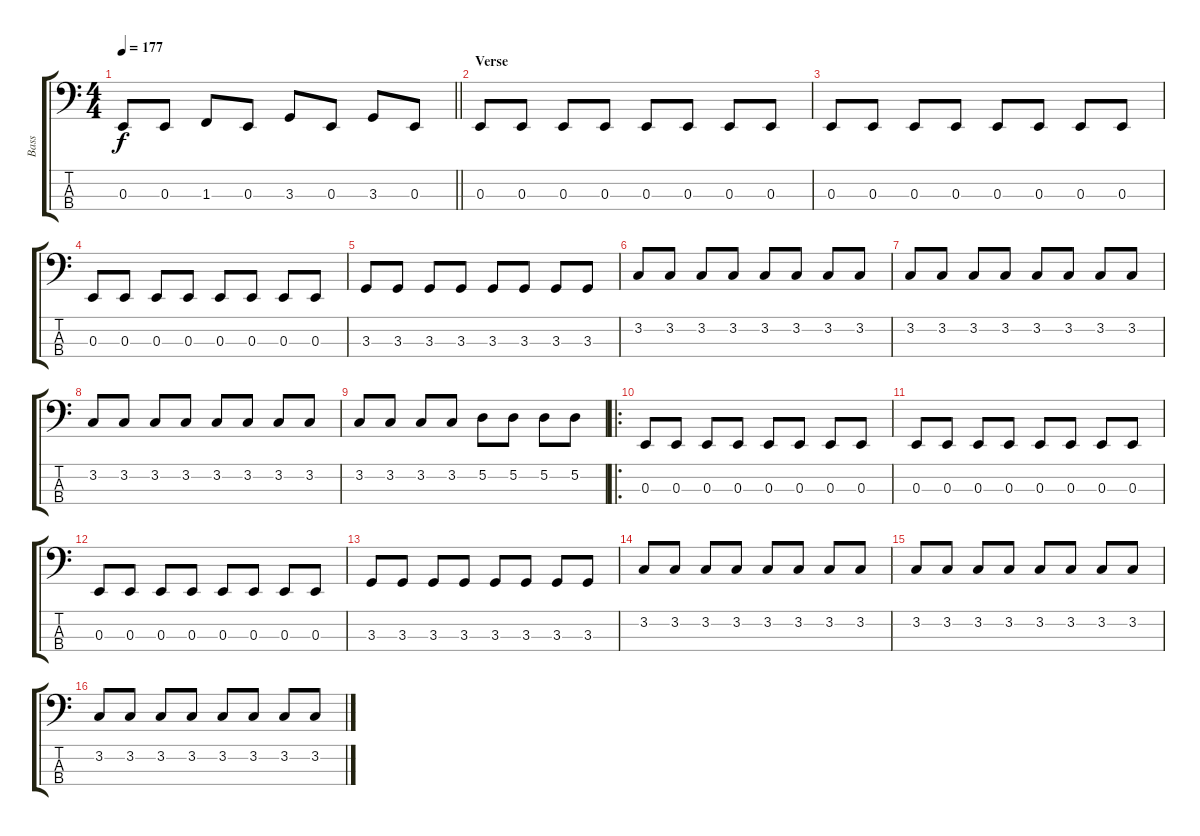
\track ("Bass" "Bass") {instrument electricbassfinger}
\staff {score tabs}
\tuning (D2 A1 E1 B0) {hide}
\ts (4 4)
\tempo 177
\clef f4
\barLineRight lightlight
\ks c
0.3.8{dy f} 0.3.8 1.3.8 0.3.8 3.3.8 0.3.8 3.3.8 0.3.8 |
\section ("" "Verse")
0.3.8 0.3.8 0.3.8 0.3.8 0.3.8 0.3.8 0.3.8 0.3.8 |
0.3.8 0.3.8 0.3.8 0.3.8 0.3.8 0.3.8 0.3.8 0.3.8 |
0.3.8 0.3.8 0.3.8 0.3.8 0.3.8 0.3.8 0.3.8 0.3.8 |
3.3.8 3.3.8 3.3.8 3.3.8 3.3.8 3.3.8 3.3.8 3.3.8 |
3.2.8 3.2.8 3.2.8 3.2.8 3.2.8 3.2.8 3.2.8 3.2.8 |
3.2.8 3.2.8 3.2.8 3.2.8 3.2.8 3.2.8 3.2.8 3.2.8 |
3.2.8 3.2.8 3.2.8 3.2.8 3.2.8 3.2.8 3.2.8 3.2.8 |
3.2.8 3.2.8 3.2.8 3.2.8 5.2.8 5.2.8 5.2.8 5.2.8 |
\ro
0.3.8 0.3.8 0.3.8 0.3.8 0.3.8 0.3.8 0.3.8 0.3.8 |
0.3.8 0.3.8 0.3.8 0.3.8 0.3.8 0.3.8 0.3.8 0.3.8 |
0.3.8 0.3.8 0.3.8 0.3.8 0.3.8 0.3.8 0.3.8 0.3.8 |
3.3.8 3.3.8 3.3.8 3.3.8 3.3.8 3.3.8 3.3.8 3.3.8 |
3.2.8 3.2.8 3.2.8 3.2.8 3.2.8 3.2.8 3.2.8 3.2.8 |
3.2.8 3.2.8 3.2.8 3.2.8 3.2.8 3.2.8 3.2.8 3.2.8 |
3.2.8 3.2.8 3.2.8 3.2.8 3.2.8 3.2.8 3.2.8 3.2.8
